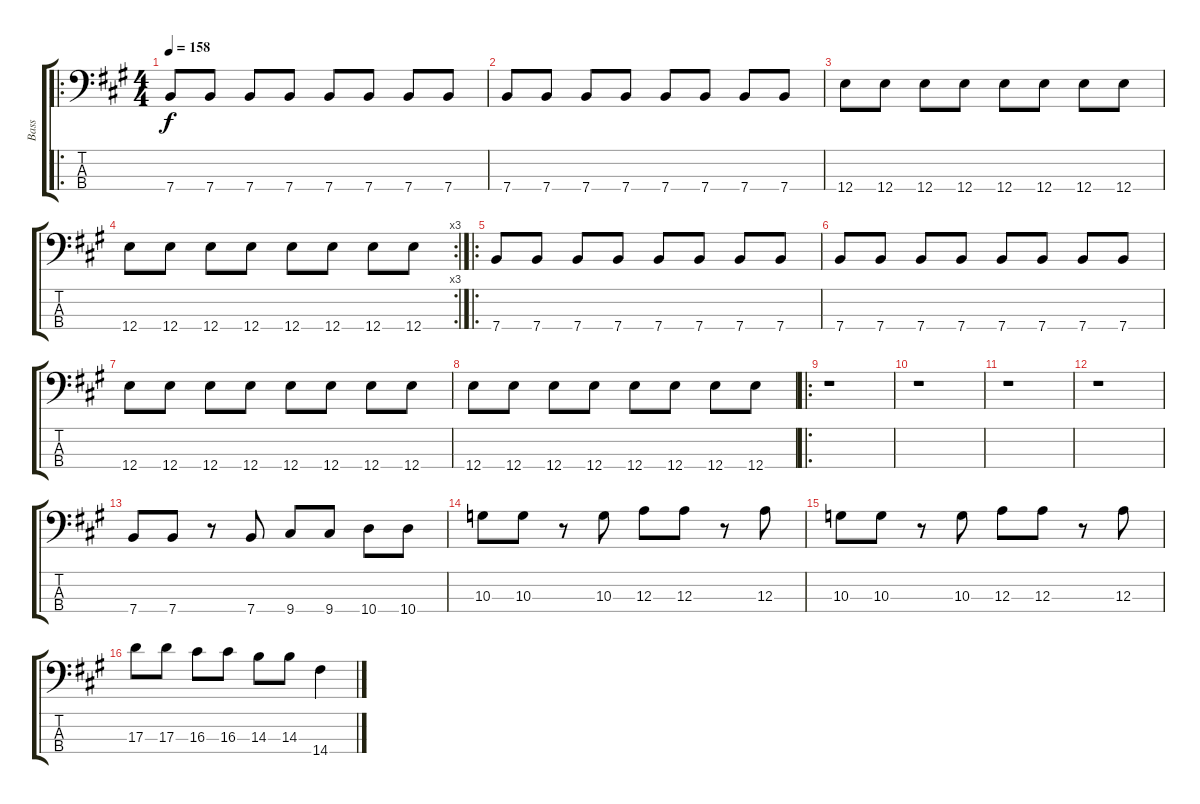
\track ("Bass" "Bass") {instrument electricbasspick}
\staff {score tabs}
\tuning (G2 D2 A1 E1) {hide}
\ro
\ts (4 4)
\tempo 158
\clef f4
\ks a
7.4.8{dy f} 7.4.8 7.4.8 7.4.8 7.4.8 7.4.8 7.4.8 7.4.8 |
7.4.8 7.4.8 7.4.8 7.4.8 7.4.8 7.4.8 7.4.8 7.4.8 |
12.4.8 12.4.8 12.4.8 12.4.8 12.4.8 12.4.8 12.4.8 12.4.8 |
\rc 3
12.4.8 12.4.8 12.4.8 12.4.8 12.4.8 12.4.8 12.4.8 12.4.8 |
\ro
7.4.8 7.4.8 7.4.8 7.4.8 7.4.8 7.4.8 7.4.8 7.4.8 |
7.4.8 7.4.8 7.4.8 7.4.8 7.4.8 7.4.8 7.4.8 7.4.8 |
12.4.8 12.4.8 12.4.8 12.4.8 12.4.8 12.4.8 12.4.8 12.4.8 |
12.4.8 12.4.8 12.4.8 12.4.8 12.4.8 12.4.8 12.4.8 12.4.8 |
\ro
r.1 |
r.1 |
r.1 |
r.1 |
7.4.8 7.4.8 r.8 7.4.8 9.4.8 9.4.8 10.4.8 10.4.8 |
10.3.8 10.3.8 r.8 10.3.8 12.3.8 12.3.8 r.8 12.3.8 |
10.3.8 10.3.8 r.8 10.3.8 12.3.8 12.3.8 r.8 12.3.8 |
17.3.8 17.3.8 16.3.8 16.3.8 14.3.8 14.3.8 14.4.4
